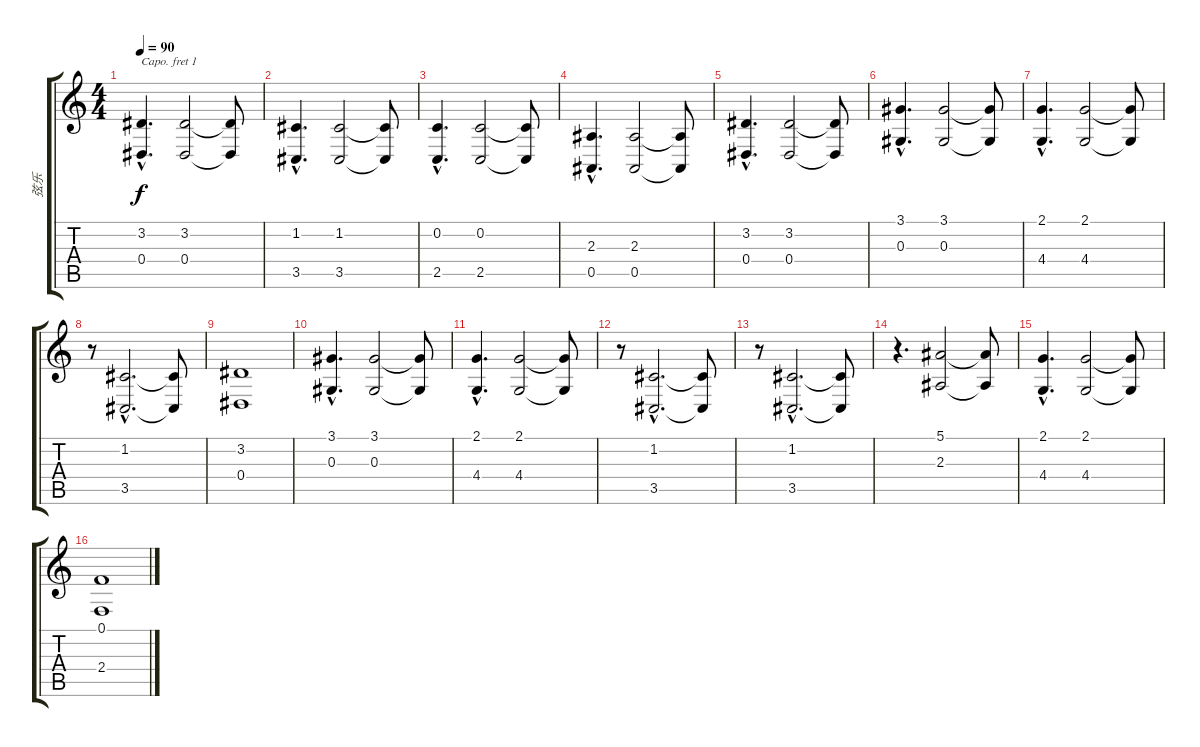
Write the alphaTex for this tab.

\track ("弦乐" "弦乐") {instrument synthstrings2}
\staff {score tabs}
\capo 1
\tuning (E4 B3 G3 D3 A2 E2) {hide}
\ts (4 4)
\tempo 90
\clef g2
\ks c
(3.2{hac} 0.4{hac}).4{d dy f} (3.2 0.4).2 (3.2{t} 0.4{t}).8 |
(1.2{hac} 3.5{hac}).4{d} (1.2 3.5).2 (1.2{t} 3.5{t}).8 |
(0.2{hac} 2.5{hac}).4{d} (0.2 2.5).2 (0.2{t} 2.5{t}).8 |
(2.3{hac} 0.5{hac}).4{d} (2.3 0.5).2 (2.3{t} 0.5{t}).8 |
(3.2{hac} 0.4{hac}).4{d} (3.2 0.4).2 (3.2{t} 0.4{t}).8 |
(3.1{hac} 0.3{hac}).4{d} (3.1 0.3).2 (3.1{t} 0.3{t}).8 |
(2.1{hac} 4.4{hac}).4{d} (2.1 4.4).2 (2.1{t} 4.4{t}).8 |
r.8 (1.2{hac} 3.5{hac}).2{d} (1.2{t} 3.5{t}).8 |
(3.2 0.4).1 |
(3.1{hac} 0.3{hac}).4{d} (3.1 0.3).2 (3.1{t} 0.3{t}).8 |
(2.1{hac} 4.4{hac}).4{d} (2.1 4.4).2 (2.1{t} 4.4{t}).8 |
r.8 (1.2{hac} 3.5{hac}).2{d} (1.2{t} 3.5{t}).8 |
r.8 (1.2{hac} 3.5{hac}).2{d} (1.2{t} 3.5{t}).8 |
r.4{d} (5.1 2.3).2 (5.1{t} 2.3{t}).8 |
(2.1{hac} 4.4{hac}).4{d} (2.1 4.4).2 (2.1{t} 4.4{t}).8 |
(0.1 2.4).1
